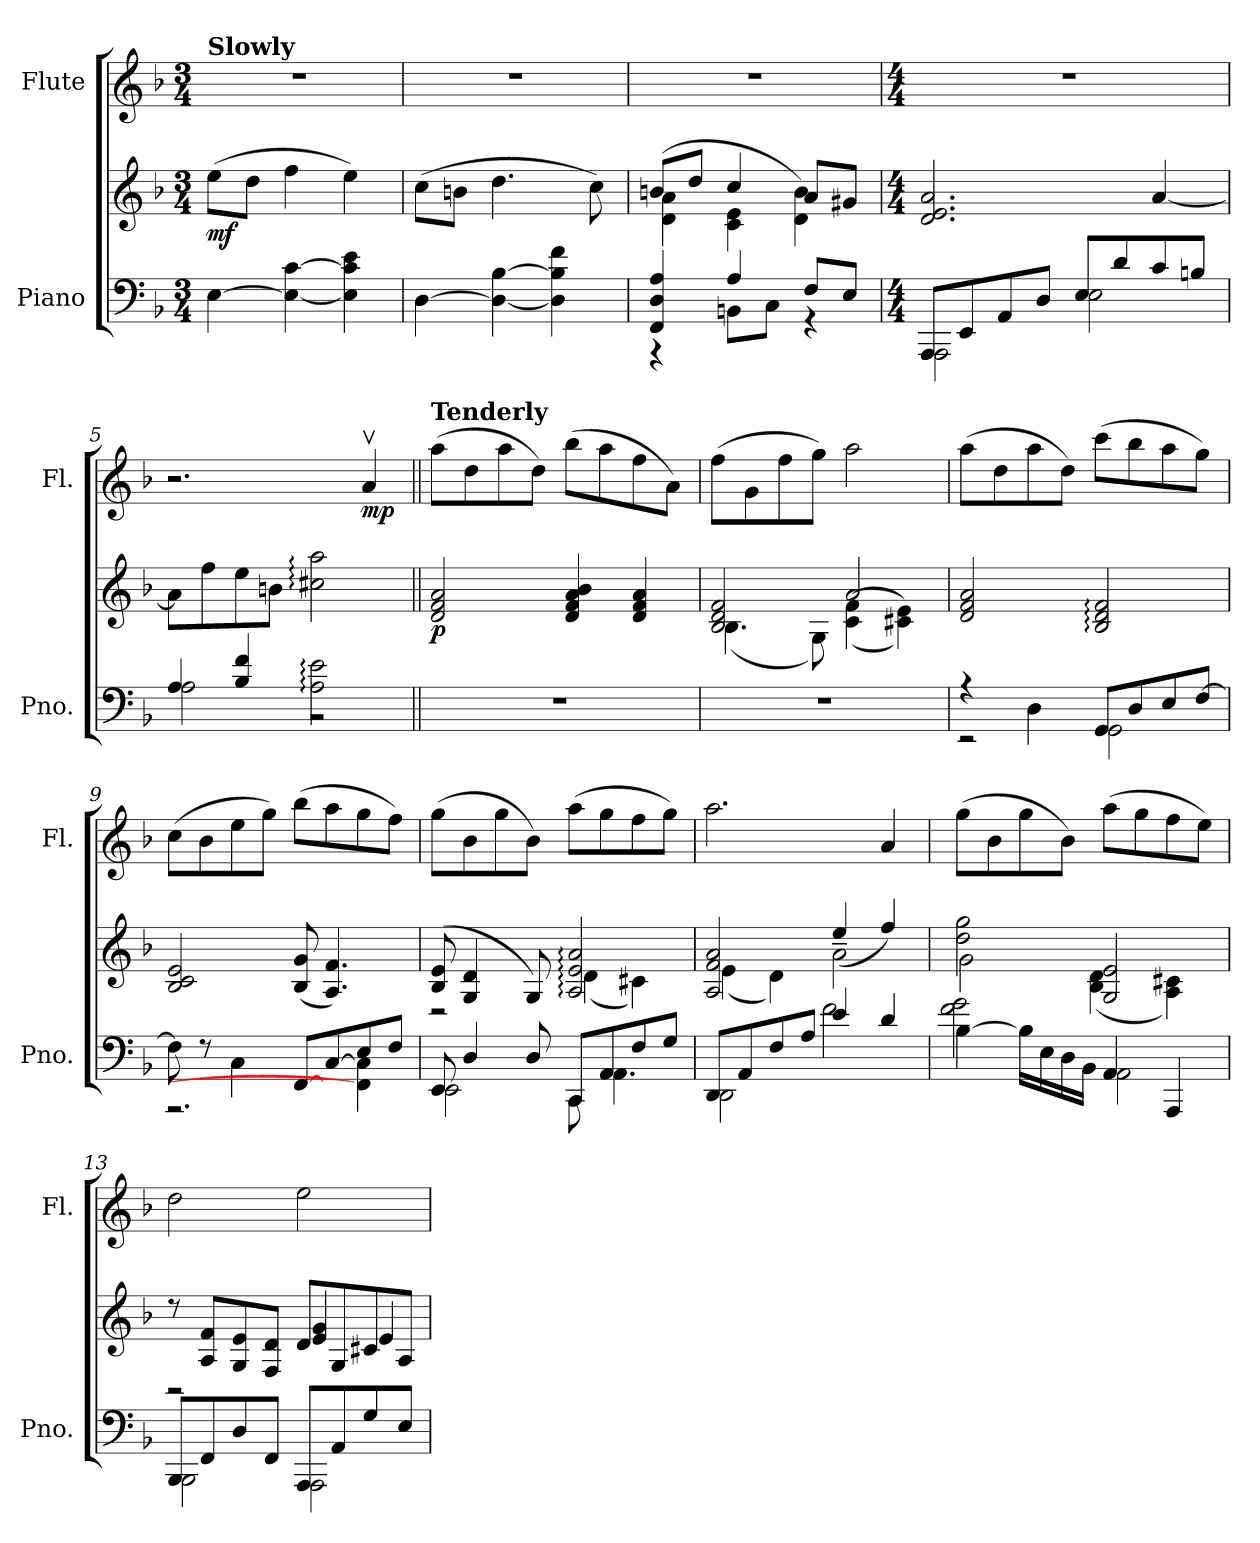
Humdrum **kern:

**kern	**kern	**dynam	**kern	**dynam
*part2	*part2	*part2	*part1	*part1
*staff3	*staff2	*staff2/3	*staff1	*staff1
*I"Piano	*	*	*I"Flute	*
*I'Pno.	*	*	*I'Fl.	*
*clefF4	*clefG2	*	*clefG2	*
*k[b-]	*k[b-]	*	*k[b-]	*
*M3/4	*M3/4	*	*M3/4	*
=1	=1	=1	=1	=1
!	!	!	!LO:TX:a:B:t=Slowly	!
!	!	!LO:DY:b	!	!
[4E\	(>8ee\L	mf	2.r	.
.	8dd\J	.	.	.
4E\_ [4c\	4ff\	.	.	.
4E\] 4c\] 4e\	4ee\)	.	.	.
=2	=2	=2	=2	=2
[4D\	(>8cc\L	.	2.r	.
.	8bn\J	.	.	.
4D\_ [4B-\	4.dd\	.	.	.
4D\] 4B-\] 4f\	.	.	.	.
.	8cc\)	.	.	.
=3	=3	=3	=3	=3
*^	*^	*	*	*
4FF/ 4D/ 4A/	4r	(>8bn/L	4d\ 4a\	.	2.r	.
.	.	8dd/J	.	.	.	.
4A/	8BBn\L	4cc/	4c\ 4e\	.	.	.
.	8C\J	.	.	.	.	.
8F/L	4r	8a/L	4d\ 4b\)	.	.	.
8E/J	.	8g#X/J	.	.	.	.
*	*	*v	*v	*	*	*
=4	=4	=4	=4	=4	=4
*M4/4	*	*M4/4	*	*M4/4	*
8AAA/L	2AAA\	2.d/ 2.e/ 2.a/	.	1r	.
8EE/	.	.	.	.	.
8AA/	.	.	.	.	.
8D/J	.	.	.	.	.
8E/L	2E\	.	.	.	.
8d/	.	.	.	.	.
8c/	.	[4a/	.	.	.
8Bn/J	.	.	.	.	.
!!LO:LB:g=z
=5	=5	=5	=5	=5	=5
4A/	2A\	8a\L]	.	2.r	.
.	.	8ff\	.	.	.
4B-/ 4f/	.	8ee\	.	.	.
.	.	8bn\J	.	.	.
2A\: 2e\:	2r	2cc#X\: 2aa\:	.	.	.
!	!	!	!	!	!LO:DY:b
.	.	.	.	4av/	mp
*v	*v	*	*	*	*
=6||	=6||	=6||	=6||	=6||
!!LO:REH:place=s1:a:B:fs=14:t=A
!	!	!	!LO:TX:a:B:t=Tenderly	!
!	!	!LO:DY:b	!	!
1r	2d/ 2f/ 2a/	p	(>8aa\L	.
.	.	.	8dd\	.
.	.	.	8aa\	.
.	.	.	8dd\J)	.
.	4d/ 4f/ 4a/ 4b-/	.	(>8bb-\L	.
.	.	.	8aa\	.
.	4d/ 4f/ 4a/	.	8ff\	.
.	.	.	8a\J)	.
=7	=7	=7	=7	=7
*	*^	*	*	*
1r	2B-/ 2d/ 2f/	(<4.B-\	.	(>8ff\L	.
.	.	.	.	8g\	.
.	.	.	.	8ff\	.
.	.	8G\)	.	8gg\J)	.
.	2a/	(<(<4c\ 4f\	.	2aa\	.
.	.	4c#X\ 4e\))	.	.	.
*	*v	*v	*	*	*
=8	=8	=8	=8	=8
*^	*	*	*	*
4r	2r	2d/ 2f/ 2a/	.	(>8aa\L	.
.	.	.	.	8dd\	.
4D\	.	.	.	8aa\	.
.	.	.	.	8dd\J)	.
8GG/L	2GG\	2B-/: 2d/: 2f/:	.	(>8ccc\L	.
8D/	.	.	.	8bb-\	.
8E/	.	.	.	8aa\	.
[8F/J	.	.	.	8gg\J)	.
!!LO:LB:g=z
=9	=9	=9	=9	=9	=9
8F\]	2.r	2B-/ 2c/ 2e/	.	(>8cc\L	.
8r	.	.	.	8b-\	.
4C\	.	.	.	8ee\	.
.	.	.	.	8gg\J)	.
[8FF/L	.	(<8B-/ 8g/	.	(>8bb-\L	.
[8C/	.	4.A/ 4.f/)	.	8aa\	.
8E/	4FF\] 4C\]	.	.	8gg\	.
8F/J	.	.	.	8ff\J)	.
=10	=10	=10	=10	=10	=10
*	*	*^	*	*	*
8EE/	2EE\	(>8B-/ 8e/	2r	.	(>8gg\L	.
4D/	.	4G/ 4d/	.	.	8b-\	.
.	.	.	.	.	8gg\	.
8D/	.	8G/)	.	.	8b-\J)	.
8CC/L	8CC\	2A/: 2e/: 2a/:	(<4d\	.	(>8aa\L	.
8AA/	4.AA\	.	.	.	8gg\	.
8F/	.	.	4c#X\)	.	8ff\	.
8G/J	.	.	.	.	8gg\J)	.
=11	=11	=11	=11	=11	=11	=11
8DD/L	2DD\	2A/ 2f/ 2a/	(<4e\	.	2.aa\	.
8AA/	.	.	.	.	.	.
8F/	.	.	4d\)	.	.	.
8A/J	.	.	.	.	.	.
4e/	2f\	2a\	(>4ee~/	.	.	.
4d/	.	.	4ff/)	.	4a/	.
!!LO:PB:g=z
=12	=12	=12	=12	=12	=12	=12
[4B-\	2f\ 2g\	2dd\ 2gg\	2g\	.	(>8gg\L	.
.	.	.	.	.	8b-\	.
16B-\LL]	.	.	.	.	8gg\	.
16E\	.	.	.	.	.	.
16D\	.	.	.	.	8b-\J)	.
16BB-\JJ	.	.	.	.	.	.
4AA/	2AA\	2G/ 2e/	(<4B-\ 4d\	.	(>8aa\L	.
.	.	.	.	.	8gg\	.
4AAA/	.	.	4A\ 4c#X\)	.	8ff\	.
.	.	.	.	.	8ee\J)	.
=13	=13	=13	=13	=13	=13	=13
8BBB-/L	2BBB-\	8r	2r	.	2dd\	.
8FF/	.	8A/ 8f/L	.	.	.	.
8D/	.	8G/ 8e/	.	.	.	.
8FF/J	.	8F/ 8d/J	.	.	.	.
8AAA/L	2AAA\	8d/L	4e/ 4g/	.	2ee\	.
8AA/	.	8G/	.	.	.	.
8G/	.	8c#X/	4e/	.	.	.
8E/J	.	8A/J	.	.	.	.
*v	*v	*	*	*	*	*
*	*v	*v	*	*	*
=	=	=	=	=
*-	*-	*-	*-	*-
